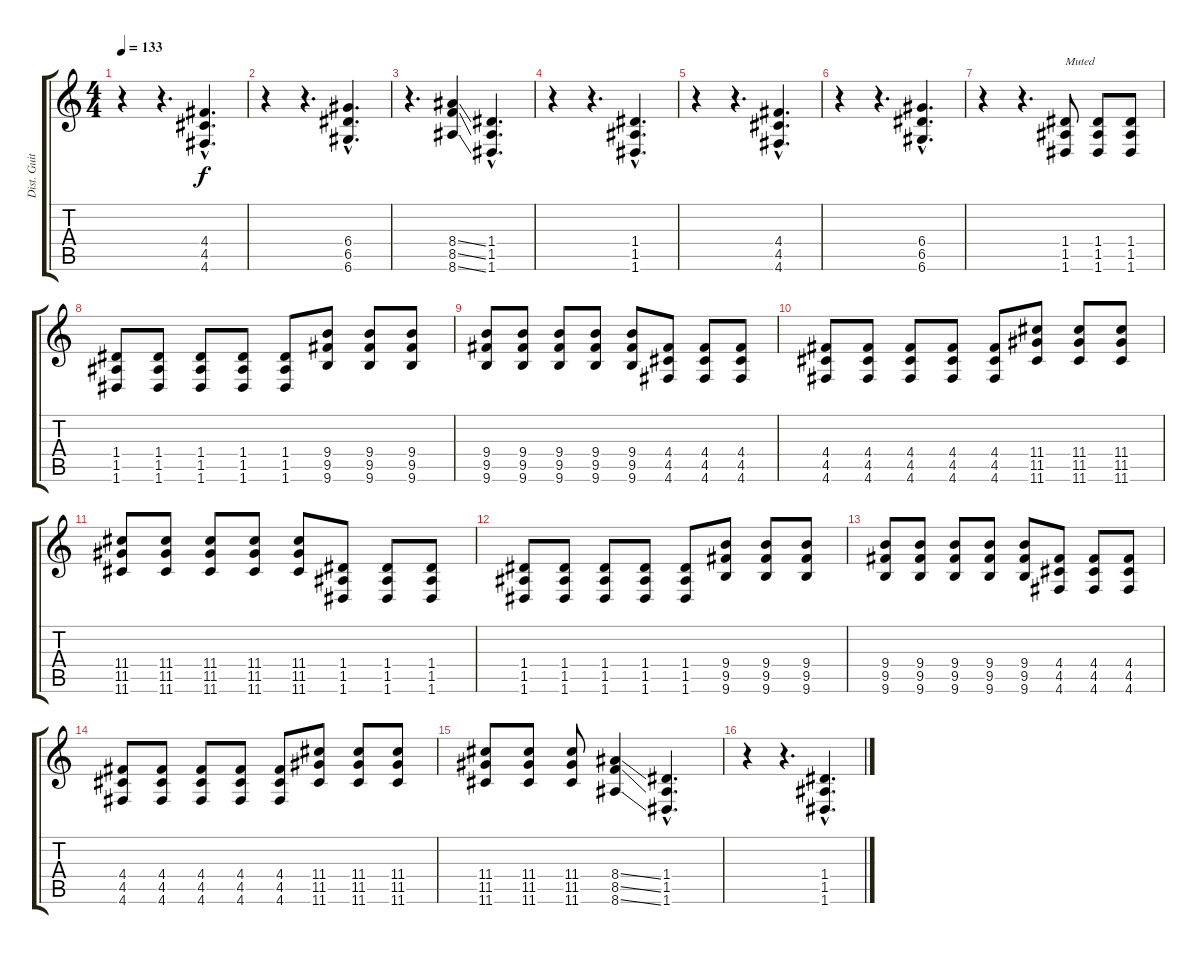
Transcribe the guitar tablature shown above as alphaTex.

\track ("Dist. Guitar 2" "Dist. Guit") {instrument distortionguitar}
\staff {score tabs}
\tuning (E4 B3 G3 D3 A2 D2) {hide}
\ts (4 4)
\tempo 133
\clef g2
\ks c
r.4{dy f} r.4{d} (4.4{hac} 4.5{hac} 4.6{hac}).4{d} |
r.4 r.4{d} (6.4{hac} 6.5{hac} 6.6{hac}).4{d} |
r.4{d} (8.4{ss} 8.5{ss} 8.6{ss}).4 (1.4{hac} 1.5{hac} 1.6{hac}).4{d} |
r.4 r.4{d} (1.4{hac} 1.5{hac} 1.6{hac}).4{d} |
r.4 r.4{d} (4.4{hac} 4.5{hac} 4.6{hac}).4{d} |
r.4 r.4{d} (6.4{hac} 6.5{hac} 6.6{hac}).4{d} |
r.4 r.4{d} (1.4 1.5 1.6).8{txt "Muted" instrument electricguitarmuted} (1.4 1.5 1.6).8 (1.4 1.5 1.6).8 |
(1.4 1.5 1.6).8 (1.4 1.5 1.6).8 (1.4 1.5 1.6).8 (1.4 1.5 1.6).8 (1.4 1.5 1.6).8 (9.4 9.5 9.6).8 (9.4 9.5 9.6).8 (9.4 9.5 9.6).8 |
(9.4 9.5 9.6).8 (9.4 9.5 9.6).8 (9.4 9.5 9.6).8 (9.4 9.5 9.6).8 (9.4 9.5 9.6).8 (4.4 4.5 4.6).8 (4.4 4.5 4.6).8 (4.4 4.5 4.6).8 |
(4.4 4.5 4.6).8 (4.4 4.5 4.6).8 (4.4 4.5 4.6).8 (4.4 4.5 4.6).8 (4.4 4.5 4.6).8 (11.4 11.5 11.6).8 (11.4 11.5 11.6).8 (11.4 11.5 11.6).8 |
(11.4 11.5 11.6).8 (11.4 11.5 11.6).8 (11.4 11.5 11.6).8 (11.4 11.5 11.6).8 (11.4 11.5 11.6).8 (1.4 1.5 1.6).8 (1.4 1.5 1.6).8 (1.4 1.5 1.6).8 |
(1.4 1.5 1.6).8 (1.4 1.5 1.6).8 (1.4 1.5 1.6).8 (1.4 1.5 1.6).8 (1.4 1.5 1.6).8 (9.4 9.5 9.6).8 (9.4 9.5 9.6).8 (9.4 9.5 9.6).8 |
(9.4 9.5 9.6).8 (9.4 9.5 9.6).8 (9.4 9.5 9.6).8 (9.4 9.5 9.6).8 (9.4 9.5 9.6).8 (4.4 4.5 4.6).8 (4.4 4.5 4.6).8 (4.4 4.5 4.6).8 |
(4.4 4.5 4.6).8 (4.4 4.5 4.6).8 (4.4 4.5 4.6).8 (4.4 4.5 4.6).8 (4.4 4.5 4.6).8 (11.4 11.5 11.6).8 (11.4 11.5 11.6).8 (11.4 11.5 11.6).8 |
(11.4 11.5 11.6).8 (11.4 11.5 11.6).8 (11.4 11.5 11.6).8 (8.4{ss} 8.5{ss} 8.6{ss}).4{instrument distortionguitar} (1.4{hac} 1.5{hac} 1.6{hac}).4{d} |
r.4 r.4{d} (1.4{hac} 1.5{hac} 1.6{hac}).4{d}
